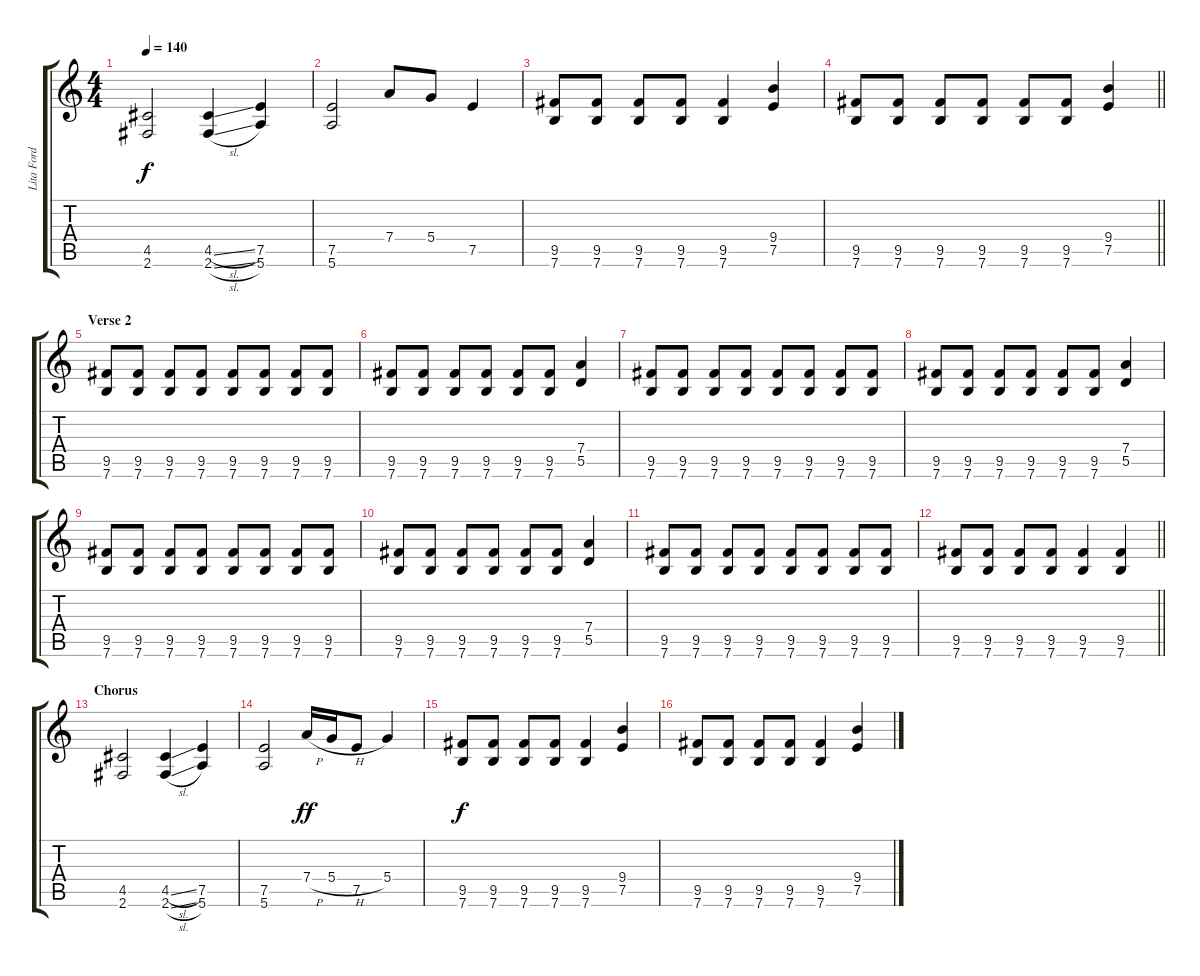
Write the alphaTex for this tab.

\track ("Lita Ford " "Lita Ford ") {instrument overdrivenguitar}
\staff {score tabs}
\tuning (E4 B3 G3 D3 A2 E2) {hide}
\ts (4 4)
\tempo 140
\clef g2
\ks c
(4.5 2.6).2{dy f} (4.5{sl} 2.6{sl}).4 (7.5 5.6).4 |
(7.5 5.6).2 7.4.8 5.4.8 7.5.4 |
(9.5 7.6).8 (9.5 7.6).8 (9.5 7.6).8 (9.5 7.6).8 (9.5 7.6).4 (9.4 7.5).4 |
\barLineRight lightlight
(9.5 7.6).8 (9.5 7.6).8 (9.5 7.6).8 (9.5 7.6).8 (9.5 7.6).8 (9.5 7.6).8 (9.4 7.5).4 |
\section ("" "Verse 2")
(9.5 7.6).8 (9.5 7.6).8 (9.5 7.6).8 (9.5 7.6).8 (9.5 7.6).8 (9.5 7.6).8 (9.5 7.6).8 (9.5 7.6).8 |
(9.5 7.6).8 (9.5 7.6).8 (9.5 7.6).8 (9.5 7.6).8 (9.5 7.6).8 (9.5 7.6).8 (7.4 5.5).4 |
(9.5 7.6).8 (9.5 7.6).8 (9.5 7.6).8 (9.5 7.6).8 (9.5 7.6).8 (9.5 7.6).8 (9.5 7.6).8 (9.5 7.6).8 |
(9.5 7.6).8 (9.5 7.6).8 (9.5 7.6).8 (9.5 7.6).8 (9.5 7.6).8 (9.5 7.6).8 (7.4 5.5).4 |
(9.5 7.6).8 (9.5 7.6).8 (9.5 7.6).8 (9.5 7.6).8 (9.5 7.6).8 (9.5 7.6).8 (9.5 7.6).8 (9.5 7.6).8 |
(9.5 7.6).8 (9.5 7.6).8 (9.5 7.6).8 (9.5 7.6).8 (9.5 7.6).8 (9.5 7.6).8 (7.4 5.5).4 |
(9.5 7.6).8 (9.5 7.6).8 (9.5 7.6).8 (9.5 7.6).8 (9.5 7.6).8 (9.5 7.6).8 (9.5 7.6).8 (9.5 7.6).8 |
\barLineRight lightlight
(9.5 7.6).8 (9.5 7.6).8 (9.5 7.6).8 (9.5 7.6).8 (9.5 7.6).4 (9.5 7.6).4 |
\section ("" "Chorus")
(4.5 2.6).2 (4.5{sl} 2.6{sl}).4 (7.5 5.6).4 |
(7.5 5.6).2 7.4{h}.16{dy ff} 5.4{h}.16 7.5.8 5.4.4 |
(9.5 7.6).8{dy f} (9.5 7.6).8 (9.5 7.6).8 (9.5 7.6).8 (9.5 7.6).4 (9.4 7.5).4 |
(9.5 7.6).8 (9.5 7.6).8 (9.5 7.6).8 (9.5 7.6).8 (9.5 7.6).4 (9.4 7.5).4
